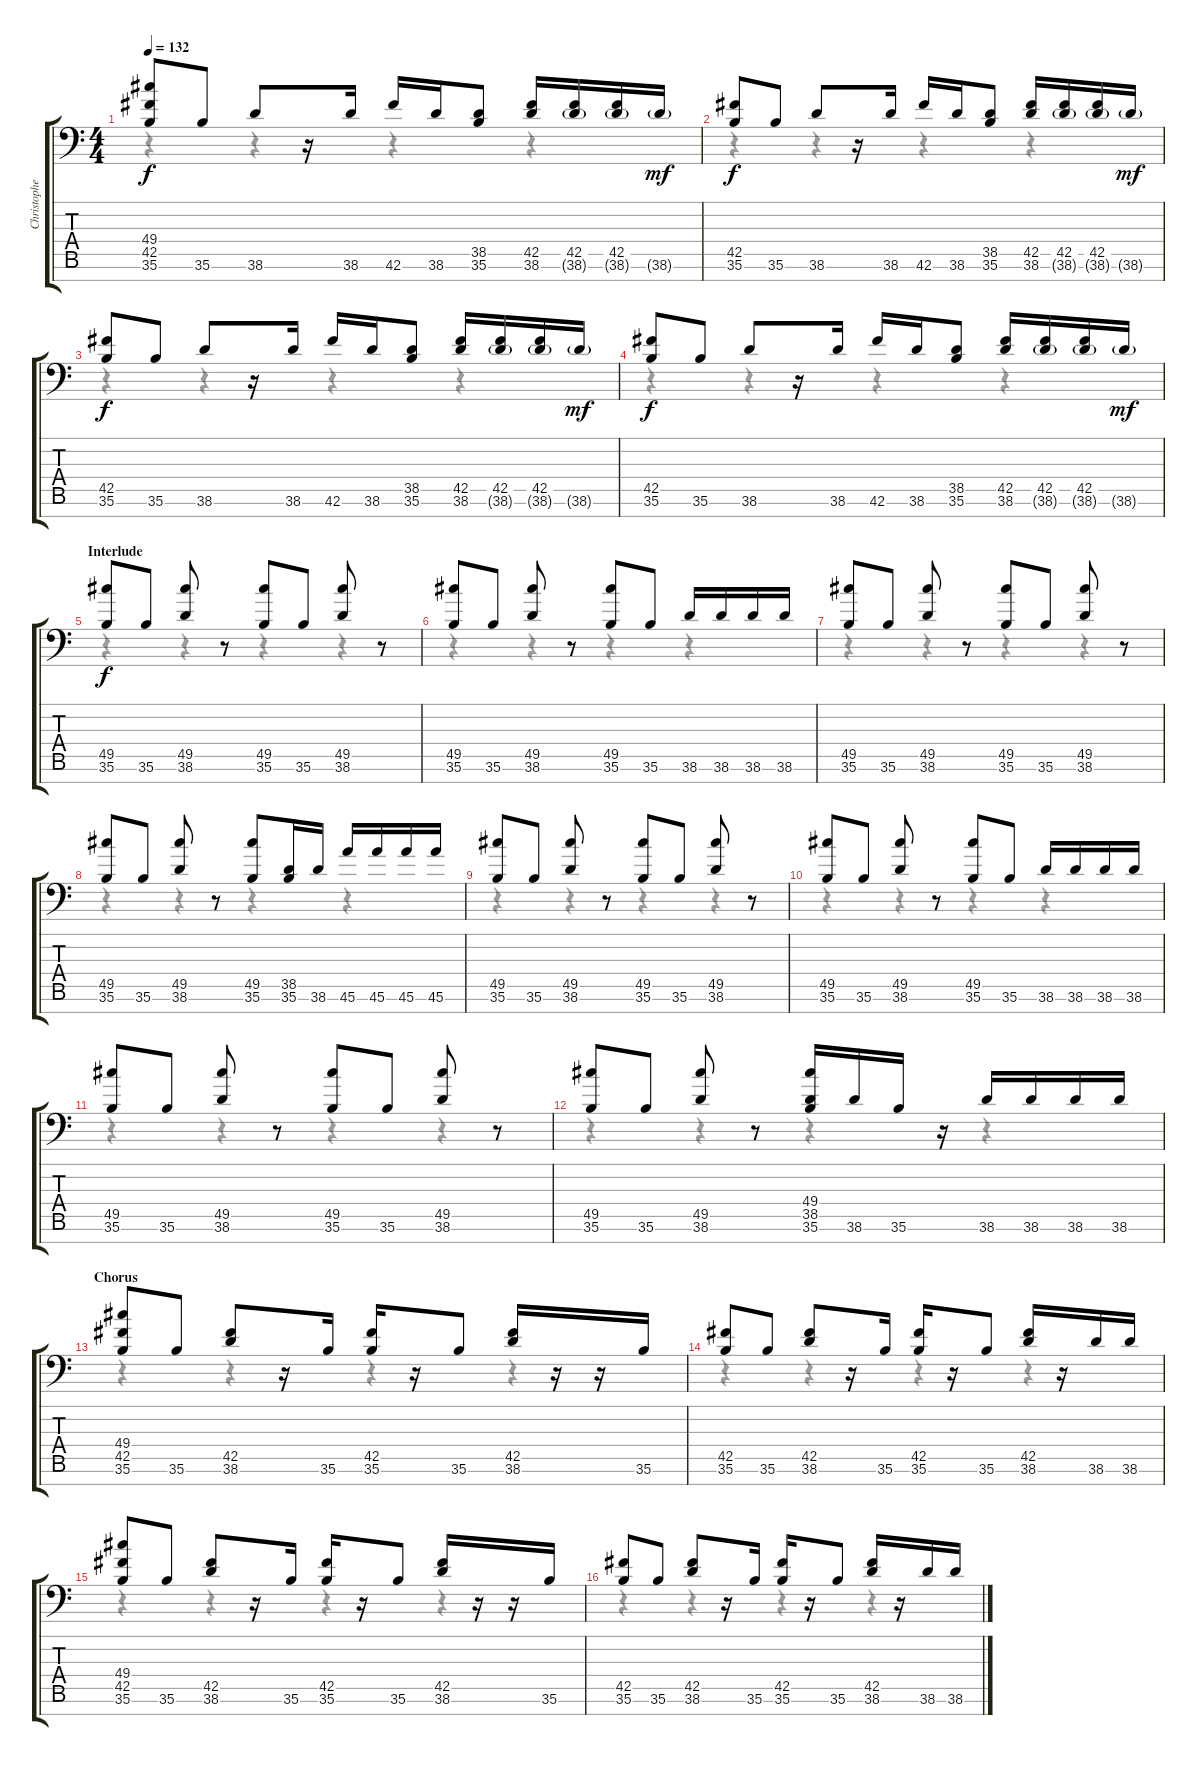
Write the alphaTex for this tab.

\track ("Christopher Guanlao" "Christophe") {instrument acousticgrandpiano}
\staff {score tabs}
\tuning (C-1 C-1 C-1 C-1 C-1 C-1 C-1) {hide}
\voice
\ts (4 4)
\tempo 132
\clef f4
\ks c
(49.4 42.5 35.6).8{dy f} 35.6.8 38.6.8 r.16 38.6.16 42.6.16 38.6.16 (38.5 35.6).8 (42.5 38.6).16 (42.5 38.6{g}).16 (42.5 38.6{g}).16 38.6{g}.16{dy mf} |
(42.5 35.6).8{dy f} 35.6.8 38.6.8 r.16 38.6.16 42.6.16 38.6.16 (38.5 35.6).8 (42.5 38.6).16 (42.5 38.6{g}).16 (42.5 38.6{g}).16 38.6{g}.16{dy mf} |
(42.5 35.6).8{dy f} 35.6.8 38.6.8 r.16 38.6.16 42.6.16 38.6.16 (38.5 35.6).8 (42.5 38.6).16 (42.5 38.6{g}).16 (42.5 38.6{g}).16 38.6{g}.16{dy mf} |
(42.5 35.6).8{dy f} 35.6.8 38.6.8 r.16 38.6.16 42.6.16 38.6.16 (38.5 35.6).8 (42.5 38.6).16 (42.5 38.6{g}).16 (42.5 38.6{g}).16 38.6{g}.16{dy mf} |
\section ("" "Interlude")
(49.5 35.6).8{dy f} 35.6.8 (49.5 38.6).8 r.8 (49.5 35.6).8 35.6.8 (49.5 38.6).8 r.8 |
(49.5 35.6).8 35.6.8 (49.5 38.6).8 r.8 (49.5 35.6).8 35.6.8 38.6.16 38.6.16 38.6.16 38.6.16 |
(49.5 35.6).8 35.6.8 (49.5 38.6).8 r.8 (49.5 35.6).8 35.6.8 (49.5 38.6).8 r.8 |
(49.5 35.6).8 35.6.8 (49.5 38.6).8 r.8 (49.5 35.6).8 (38.5 35.6).16 38.6.16 45.6.16 45.6.16 45.6.16 45.6.16 |
(49.5 35.6).8 35.6.8 (49.5 38.6).8 r.8 (49.5 35.6).8 35.6.8 (49.5 38.6).8 r.8 |
(49.5 35.6).8 35.6.8 (49.5 38.6).8 r.8 (49.5 35.6).8 35.6.8 38.6.16 38.6.16 38.6.16 38.6.16 |
(49.5 35.6).8 35.6.8 (49.5 38.6).8 r.8 (49.5 35.6).8 35.6.8 (49.5 38.6).8 r.8 |
(49.5 35.6).8 35.6.8 (49.5 38.6).8 r.8 (49.4 38.5 35.6).16 38.6.16 35.6.16 r.16 38.6.16 38.6.16 38.6.16 38.6.16 |
\section ("" "Chorus")
(49.4 42.5 35.6).8 35.6.8 (42.5 38.6).8 r.16 35.6.16 (42.5 35.6).16 r.16 35.6.8 (42.5 38.6).16 r.16 r.16 35.6.16 |
(42.5 35.6).8 35.6.8 (42.5 38.6).8 r.16 35.6.16 (42.5 35.6).16 r.16 35.6.8 (42.5 38.6).16 r.16 38.6.16 38.6.16 |
(49.4 42.5 35.6).8 35.6.8 (42.5 38.6).8 r.16 35.6.16 (42.5 35.6).16 r.16 35.6.8 (42.5 38.6).16 r.16 r.16 35.6.16 |
(42.5 35.6).8 35.6.8 (42.5 38.6).8 r.16 35.6.16 (42.5 35.6).16 r.16 35.6.8 (42.5 38.6).16 r.16 38.6.16 38.6.16
\voice
\clef f4
\ottava regular
\simile none
\ks c
r.4{dy f} r.4 r.4 r.4 |
r.4 r.4 r.4 r.4 |
r.4 r.4 r.4 r.4 |
r.4 r.4 r.4 r.4 |
r.4 r.4 r.4 r.4 |
r.4 r.4 r.4 r.4 |
r.4 r.4 r.4 r.4 |
r.4 r.4 r.4 r.4 |
r.4 r.4 r.4 r.4 |
r.4 r.4 r.4 r.4 |
r.4 r.4 r.4 r.4 |
r.4 r.4 r.4 r.4 |
r.4 r.4 r.4 r.4 |
r.4 r.4 r.4 r.4 |
r.4 r.4 r.4 r.4 |
r.4 r.4 r.4 r.4
